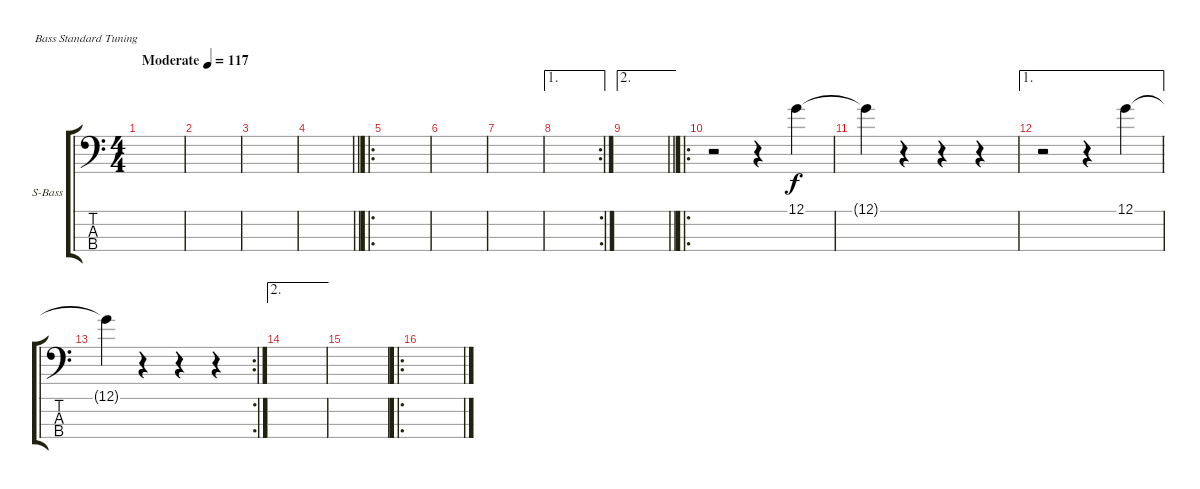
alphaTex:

\bracketExtendMode groupsimilarinstruments
\firstSystemTrackNameOrientation horizontal
\otherSystemsTrackNameOrientation horizontal
\track ("Morgan FX" "S-Bass") {instrument synthbass1}
\staff {score tabs}
\tuning (G2 D2 A1 E1)
\ts (4 4)
\beaming (8 2 2 2 2)
\tempo (117 "Moderate")
\clef f4
\scale
0.487395
\ks c
|
\scale
0.256303 |
\scale
0.256303 |
\scale
0.312821
\barLineRight lightlight
|
\ro
\scale
0.374359 |
\scale
0.312821 |
\scale
0.322751 |
\ae 1
\rc 2
\scale
0.354497 |
\ae 2
\scale
0.322751
\barLineRight lightlight
|
\ro
\scale
0.374359 r.2 r.4 12.1.4 |
\scale
0.312821 12.1{t}.4 r.4 r.4 r.4 |
\ae 1
\scale
0.312821 r.2 r.4 12.1.4 |
\rc 2
\scale
0.354497 12.1{t}.4 r.4 r.4 r.4 |
\ae 2
\scale
0.322751 |
\scale
0.322751 |
\ro
\scale
0.374359
